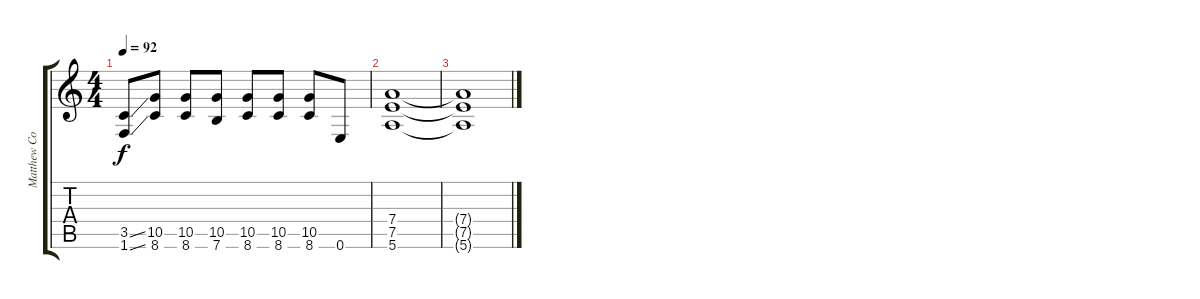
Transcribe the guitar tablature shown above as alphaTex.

\track ("Matthew Cows" "Matthew Co") {instrument overdrivenguitar}
\staff {score tabs}
\tuning (E4 B3 G3 D3 A2 E2) {hide}
\ts (4 4)
\tempo 92
\clef g2
\ks c
(3.5{ss} 1.6{ss}).8{dy f} (10.5 8.6).8 (10.5 8.6).8 (10.5 7.6).8 (10.5 8.6).8 (10.5 8.6).8 (10.5 8.6).8 0.6.8 |
(7.4 7.5 5.6).1 |
(7.4{t} 7.5{t} 5.6{t}).1
